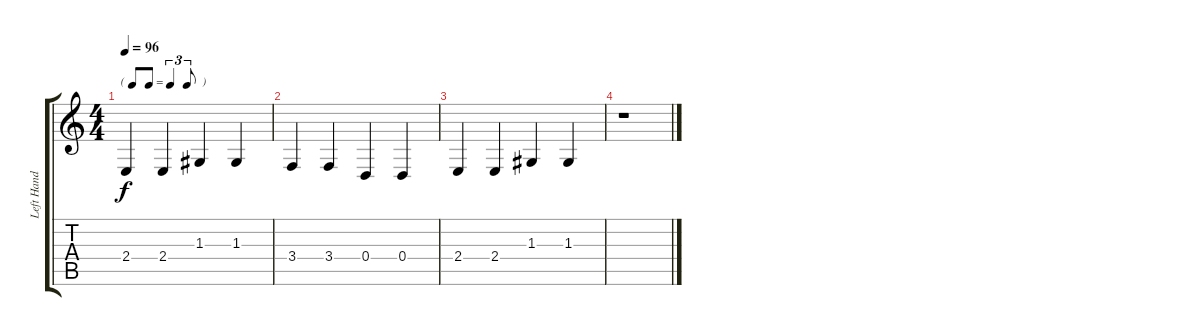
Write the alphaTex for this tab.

\track ("Left Hand" "Left Hand") {instrument acousticgrandpiano}
\staff {score tabs}
\tuning (E4 B3 G3 D3 A2 E2) {hide}
\ts (4 4)
\tf triplet8th
\tempo 96
\clef g2
\ks c
2.4.4{dy f} 2.4.4 1.3.4 1.3.4 |
3.4.4 3.4.4 0.4.4 0.4.4 |
2.4.4 2.4.4 1.3.4 1.3.4 |
r.1
